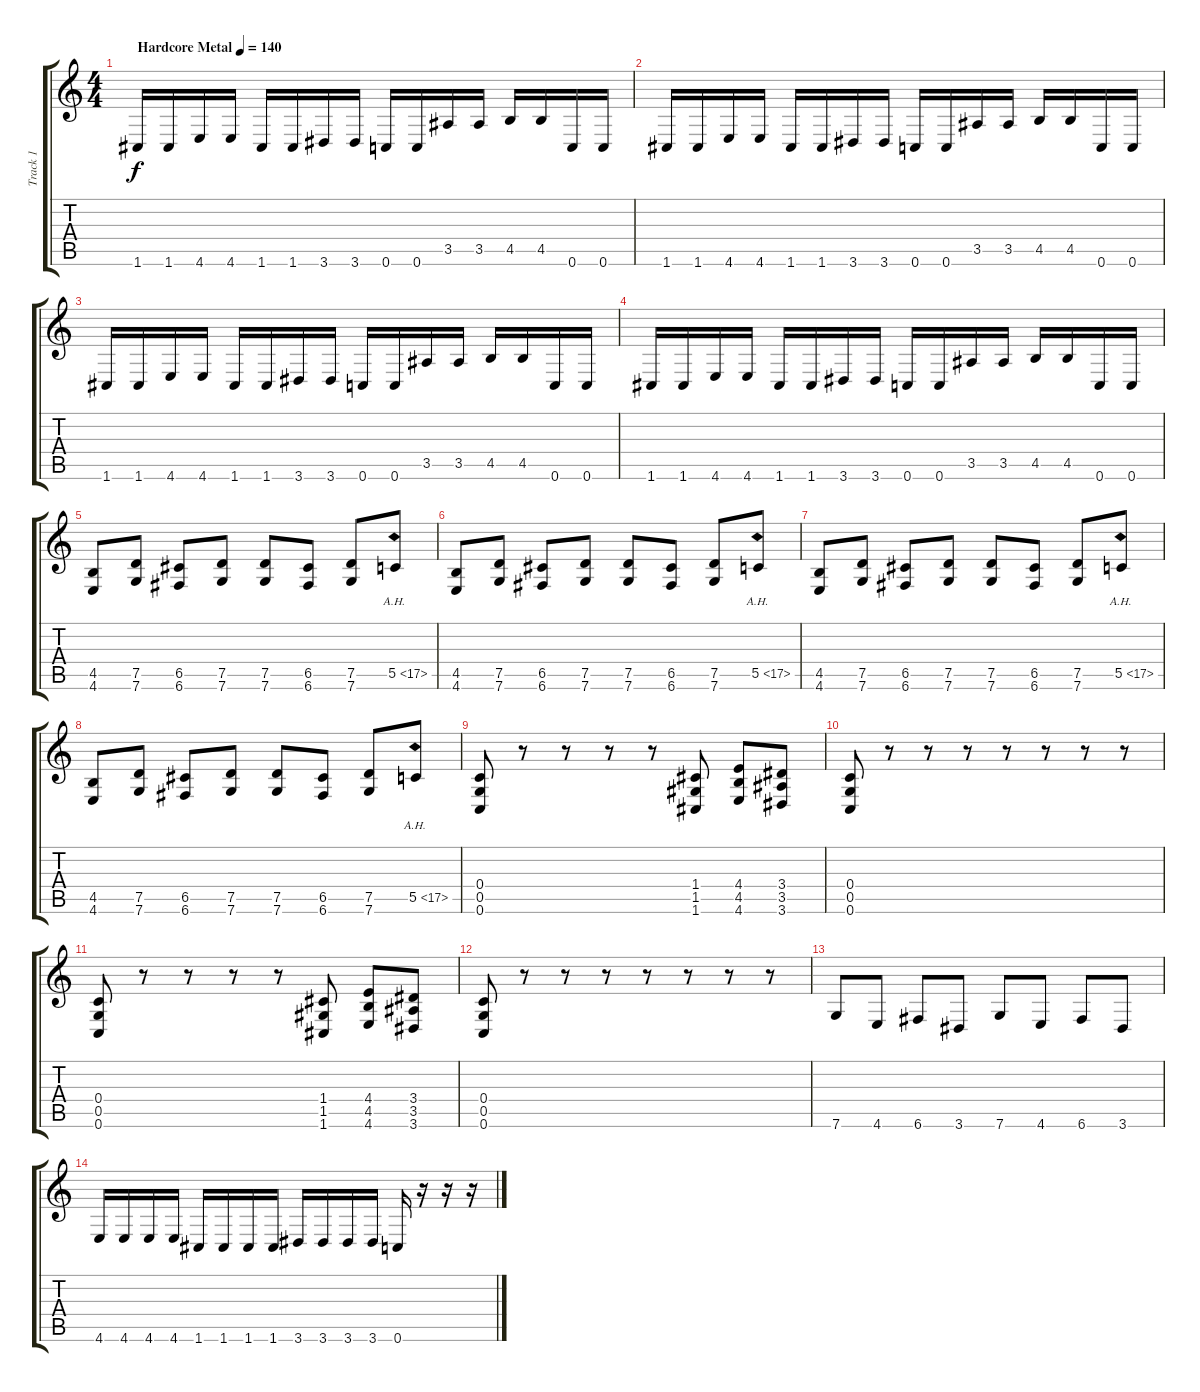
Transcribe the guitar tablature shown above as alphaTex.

\track ("Track 1" "Track 1") {instrument overdrivenguitar}
\staff {score tabs}
\tuning (D4 A3 F3 C3 G2 C2) {hide}
\ts (4 4)
\tempo (140 "Hardcore Metal")
\clef g2
\ks c
1.6.16{dy f instrument overdrivenguitar} 1.6.16 4.6.16 4.6.16 1.6.16 1.6.16 3.6.16 3.6.16 0.6.16 0.6.16 3.5.16 3.5.16 4.5.16 4.5.16 0.6.16 0.6.16 |
1.6.16 1.6.16 4.6.16 4.6.16 1.6.16 1.6.16 3.6.16 3.6.16 0.6.16 0.6.16 3.5.16 3.5.16 4.5.16 4.5.16 0.6.16 0.6.16 |
1.6.16 1.6.16 4.6.16 4.6.16 1.6.16 1.6.16 3.6.16 3.6.16 0.6.16 0.6.16 3.5.16 3.5.16 4.5.16 4.5.16 0.6.16 0.6.16 |
1.6.16 1.6.16 4.6.16 4.6.16 1.6.16 1.6.16 3.6.16 3.6.16 0.6.16 0.6.16 3.5.16 3.5.16 4.5.16 4.5.16 0.6.16 0.6.16 |
(4.5 4.6).8 (7.5 7.6).8 (6.5 6.6).8 (7.5 7.6).8 (7.5 7.6).8 (6.5 6.6).8 (7.5 7.6).8 5.5{ah 12}.8 |
(4.5 4.6).8 (7.5 7.6).8 (6.5 6.6).8 (7.5 7.6).8 (7.5 7.6).8 (6.5 6.6).8 (7.5 7.6).8 5.5{ah 12}.8 |
(4.5 4.6).8 (7.5 7.6).8 (6.5 6.6).8 (7.5 7.6).8 (7.5 7.6).8 (6.5 6.6).8 (7.5 7.6).8 5.5{ah 12}.8 |
(4.5 4.6).8 (7.5 7.6).8 (6.5 6.6).8 (7.5 7.6).8 (7.5 7.6).8 (6.5 6.6).8 (7.5 7.6).8 5.5{ah 12}.8 |
(0.4 0.5 0.6).8 r.8 r.8 r.8 r.8 (1.4 1.5 1.6).8 (4.4 4.5 4.6).8 (3.4 3.5 3.6).8 |
(0.4 0.5 0.6).8 r.8 r.8 r.8 r.8 r.8 r.8 r.8 |
(0.4 0.5 0.6).8 r.8 r.8 r.8 r.8 (1.4 1.5 1.6).8 (4.4 4.5 4.6).8 (3.4 3.5 3.6).8 |
(0.4 0.5 0.6).8 r.8 r.8 r.8 r.8 r.8 r.8 r.8 |
7.6.8 4.6.8 6.6.8 3.6.8 7.6.8 4.6.8 6.6.8 3.6.8 |
4.6.16 4.6.16 4.6.16 4.6.16 1.6.16 1.6.16 1.6.16 1.6.16 3.6.16 3.6.16 3.6.16 3.6.16 0.6.16 r.16 r.16 r.16
